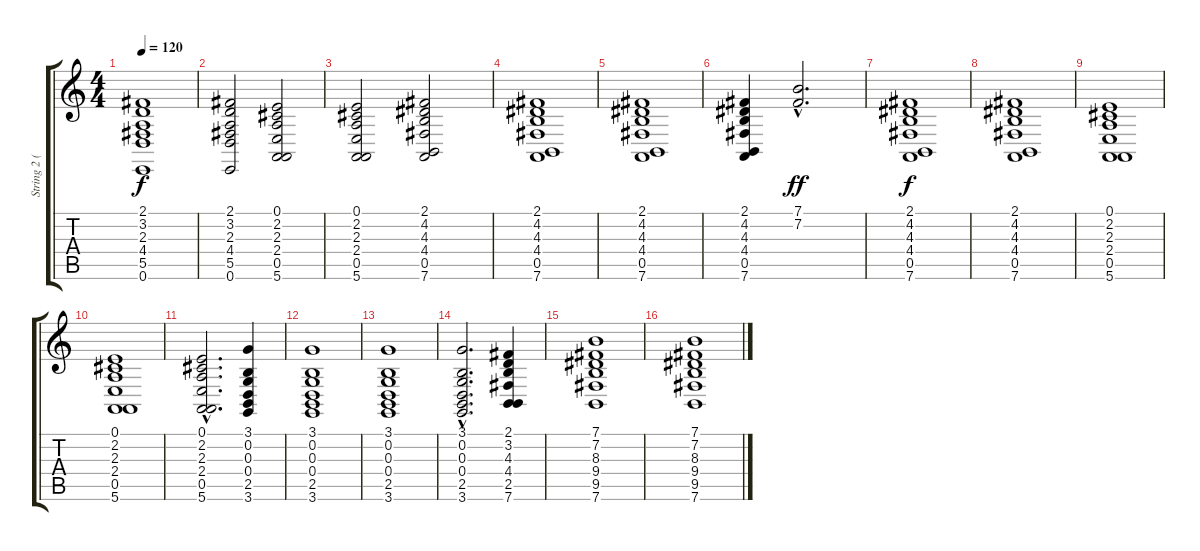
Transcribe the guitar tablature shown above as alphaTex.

\track ("String 2 (Chords)" "String 2 (") {instrument stringensemble1}
\staff {score tabs}
\tuning (E4 B3 G3 D3 A2 E2) {hide}
\ts (4 4)
\tempo 120
\clef g2
\ks c
(2.1 3.2 2.3 4.4 5.5 0.6).1{dy f} |
(2.1 3.2 2.3 4.4 5.5 0.6).2 (0.1 2.2 2.3 2.4 0.5 5.6).2 |
(0.1 2.2 2.3 2.4 0.5 5.6).2 (2.1 4.2 4.3 4.4 0.5 7.6).2 |
(2.1 4.2 4.3 4.4 0.5 7.6).1 |
(2.1 4.2 4.3 4.4 0.5 7.6).1 |
(2.1 4.2 4.3 4.4 0.5 7.6).4 (7.1{hac} 7.2{hac}).2{d dy ff} |
(2.1 4.2 4.3 4.4 0.5 7.6).1{dy f} |
(2.1 4.2 4.3 4.4 0.5 7.6).1 |
(0.1 2.2 2.3 2.4 0.5 5.6).1 |
(0.1 2.2 2.3 2.4 0.5 5.6).1 |
(0.1{hac} 2.2{hac} 2.3{hac} 2.4{hac} 0.5{hac} 5.6{hac}).2{d} (3.1 0.2 0.3 0.4 2.5 3.6).4 |
(3.1 0.2 0.3 0.4 2.5 3.6).1 |
(3.1 0.2 0.3 0.4 2.5 3.6).1 |
(3.1{hac} 0.2{hac} 0.3{hac} 0.4{hac} 2.5{hac} 3.6{hac}).2{d} (2.1 3.2 4.3 4.4 2.5 7.6).4 |
(7.1 7.2 8.3 9.4 9.5 7.6).1 |
(7.1 7.2 8.3 9.4 9.5 7.6).1
